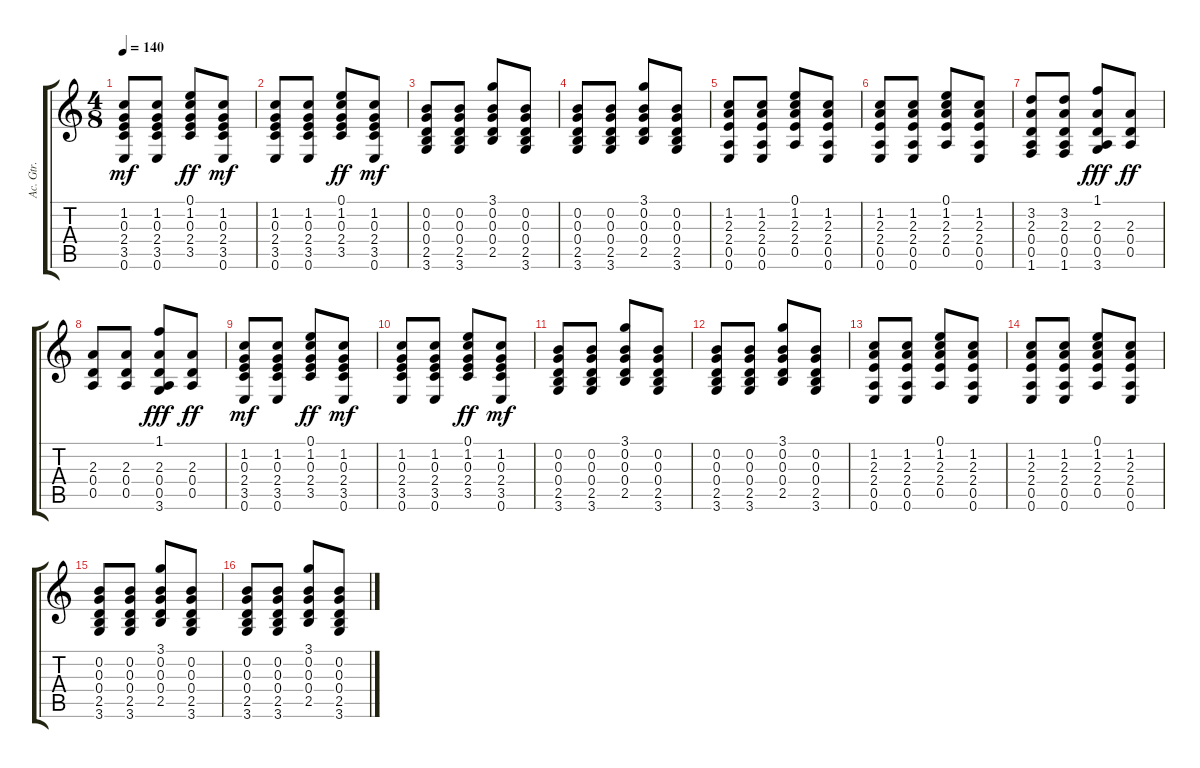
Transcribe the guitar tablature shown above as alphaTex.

\track ("Ac. Gtr." "Ac. Gtr.") {instrument acousticguitarsteel}
\staff {score tabs}
\tuning (E4 B3 G3 D3 A2 E2) {hide}
\ts (4 8)
\tempo 140
\clef g2
\ks c
(1.2 0.3 2.4 3.5 0.6).8{dy mf} (1.2 0.3 2.4 3.5 0.6).8 (0.1 1.2 0.3 2.4 3.5).8{dy ff} (1.2 0.3 2.4 3.5 0.6).8{dy mf} |
(1.2 0.3 2.4 3.5 0.6).8 (1.2 0.3 2.4 3.5 0.6).8 (0.1 1.2 0.3 2.4 3.5).8{dy ff} (1.2 0.3 2.4 3.5 0.6).8{dy mf} |
(0.2 0.3 0.4 2.5 3.6).8 (0.2 0.3 0.4 2.5 3.6).8 (3.1 0.2 0.3 0.4 2.5).8 (0.2 0.3 0.4 2.5 3.6).8 |
(0.2 0.3 0.4 2.5 3.6).8 (0.2 0.3 0.4 2.5 3.6).8 (3.1 0.2 0.3 0.4 2.5).8 (0.2 0.3 0.4 2.5 3.6).8 |
(1.2 2.3 2.4 0.5 0.6).8 (1.2 2.3 2.4 0.5 0.6).8 (0.1 1.2 2.3 2.4 0.5).8 (1.2 2.3 2.4 0.5 0.6).8 |
(1.2 2.3 2.4 0.5 0.6).8 (1.2 2.3 2.4 0.5 0.6).8 (0.1 1.2 2.3 2.4 0.5).8 (1.2 2.3 2.4 0.5 0.6).8 |
(3.2 2.3 0.4 0.5 1.6).8 (3.2 2.3 0.4 0.5 1.6).8 (1.1 2.3 0.4 0.5 3.6).8{dy fff} (2.3 0.4 0.5).8{dy ff} |
(2.3 0.4 0.5).8 (2.3 0.4 0.5).8 (1.1 2.3 0.4 0.5 3.6).8{dy fff} (2.3 0.4 0.5).8{dy ff} |
(1.2 0.3 2.4 3.5 0.6).8{dy mf} (1.2 0.3 2.4 3.5 0.6).8 (0.1 1.2 0.3 2.4 3.5).8{dy ff} (1.2 0.3 2.4 3.5 0.6).8{dy mf} |
(1.2 0.3 2.4 3.5 0.6).8 (1.2 0.3 2.4 3.5 0.6).8 (0.1 1.2 0.3 2.4 3.5).8{dy ff} (1.2 0.3 2.4 3.5 0.6).8{dy mf} |
(0.2 0.3 0.4 2.5 3.6).8 (0.2 0.3 0.4 2.5 3.6).8 (3.1 0.2 0.3 0.4 2.5).8 (0.2 0.3 0.4 2.5 3.6).8 |
(0.2 0.3 0.4 2.5 3.6).8 (0.2 0.3 0.4 2.5 3.6).8 (3.1 0.2 0.3 0.4 2.5).8 (0.2 0.3 0.4 2.5 3.6).8 |
(1.2 2.3 2.4 0.5 0.6).8 (1.2 2.3 2.4 0.5 0.6).8 (0.1 1.2 2.3 2.4 0.5).8 (1.2 2.3 2.4 0.5 0.6).8 |
(1.2 2.3 2.4 0.5 0.6).8 (1.2 2.3 2.4 0.5 0.6).8 (0.1 1.2 2.3 2.4 0.5).8 (1.2 2.3 2.4 0.5 0.6).8 |
(0.2 0.3 0.4 2.5 3.6).8 (0.2 0.3 0.4 2.5 3.6).8 (3.1 0.2 0.3 0.4 2.5).8 (0.2 0.3 0.4 2.5 3.6).8 |
(0.2 0.3 0.4 2.5 3.6).8 (0.2 0.3 0.4 2.5 3.6).8 (3.1 0.2 0.3 0.4 2.5).8 (0.2 0.3 0.4 2.5 3.6).8
